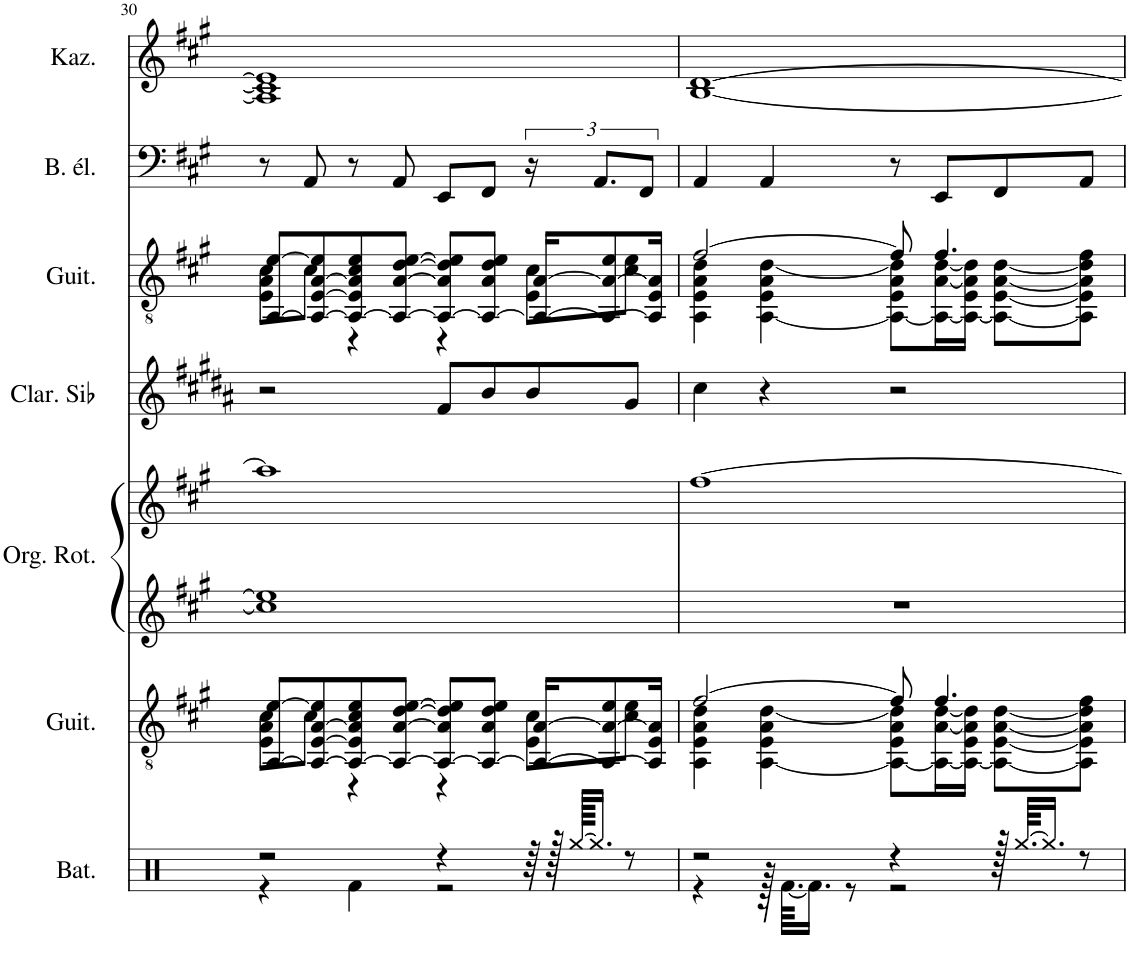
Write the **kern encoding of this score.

**kern	**kern	**kern	**kern	**kern	**kern	**kern	**kern
*part7	*part6	*part5	*part5	*part4	*part3	*part2	*part1
*staff8	*staff7	*staff6	*staff5	*staff4	*staff3	*staff2	*staff1
*I"Batterie, Drums	*I"Guitare acoustique, Acoustic Guitar (steel)	*I"Orgue rotatif, Rock Organ	*	*I"Clarinette en Sib	*I"Guitare classique, Acoustic Guitar (nylon)	*I"Basse électrique, Electric Bass (finger)	*I"Kazoo, Lead 6 (voice)
*I'Bat.	*I'Guit.	*I'Org. Rot.	*	*I'Clar. Sib	*I'Guit.	*I'B. él.	*I'Kaz.
!!LO:PB:g=z
*clefX	*clefGv2	*clefG2	*clefG2	*clefG2	*clefGv2	*clefF4	*clefG2
*	*	*	*	*Trd1c2	*	*Trd7c12	*
*k[]	*k[f#c#g#]	*k[f#c#g#]	*k[f#c#g#]	*k[f#c#g#d#a#]	*k[f#c#g#]	*k[f#c#g#]	*k[f#c#g#]
*M4/4	*M4/4	*M4/4	*M4/4	*M4/4	*M4/4	*M4/4	*M4/4
=30	=30	=30	=30	=30	=30	=30	=30
*^	*^	*	*	*	*^	*	*
2r	4r	[8AA/ [8e/L	8E\ 8A\ 8c#\L	1cc#] 1ee]	1aa]	2r	[8AA/ [8e/L	8E\ 8A\ 8c#\L	8r	1A] 1c#] 1e]
.	.	8AA/_ [8E/ [8A/ 8e/]	8c#\J	.	.	.	8AA/_ [8E/ [8A/ 8e/]	8c#\J	8AA/	.
.	4Rf\	8AA/_ 8E/] 8A/] 8c#/ 8e/	4r	.	.	.	8AA/_ 8E/] 8A/] 8c#/ 8e/	4r	8r	.
.	.	8AA/_ [8A/ [8d/ [8e/J	.	.	.	.	8AA/_ [8A/ [8d/ [8e/J	.	8AA/	.
4r	2r	8AA/_ 8A/] 8d/] 8e/]L	4r	.	.	8f#/L	8AA/_ 8A/] 8d/] 8e/]L	4r	8EE/L	.
.	.	8AA/_ 8A/ 8d/ 8e/J	.	.	.	8b/	8AA/_ 8A/ 8d/ 8e/J	.	8FF#/J	.
64r	.	16AA/_ [16A/KL	8E\ 8c#\L	.	.	8b/	16AA/_ [16A/KL	8E\ 8c#\L	24r	.
128r	.	.	.	.	.	.	.	.	.	.
[128Rgg/KKKLL	.	.	.	.	.	.	.	.	.	.
16.Rgg/JJ]	.	.	.	.	.	.	.	.	.	.
.	.	.	.	.	.	.	.	.	12.AA/L	.
.	.	8AA/_ 8A/_ 8e/	.	.	.	.	8AA/_ 8A/_ 8e/	.	.	.
8r	.	.	8c#\ 8e\J	.	.	8g#/J	.	8c#\ 8e\J	.	.
.	.	.	.	.	.	.	.	.	12FF#/J	.
.	.	16AA/] 16E/ 16A/]Jk	.	.	.	.	16AA/] 16E/ 16A/]Jk	.	.	.
=31	=31	=31	=31	=31	=31	=31	=31	=31	=31	=31
2r	4r	[2f#/	4AA\ 4E\ 4A\ 4d\	1r	[1ff#	4cc#\	[2f#/	4AA\ 4E\ 4A\ 4d\	4AA/	[1B [1d
.	128r	.	[4AA\ 4E\ 4A\ [4d\	.	.	4r	.	[4AA\ 4E\ 4A\ [4d\	4AA/	.
.	[64.Rf\KKLL	.	.	.	.	.	.	.	.	.
.	16.Rf\JJ]	.	.	.	.	.	.	.	.	.
.	8r	.	.	.	.	.	.	.	.	.
4r	2r	8f#/]	8AA\_ 8E\ 8A\ 8d\]L	.	.	2r	8f#/]	8AA\_ 8E\ 8A\ 8d\]L	8r	.
.	.	4.f#/	16AA\_ [16A\ [16d\L	.	.	.	4.f#/	16AA\_ [16A\ [16d\L	8EE/L	.
.	.	.	16AA\_ 16E\ 16A\] 16d\]JJ	.	.	.	.	16AA\_ 16E\ 16A\] 16d\]JJ	.	.
128r	.	.	8AA\_ [8E\ [8A\ [8d\L	.	.	.	.	8AA\_ [8E\ [8A\ [8d\L	8FF#/	.
[64.Rgg/KKLL	.	.	.	.	.	.	.	.	.	.
16.Rgg/JJ]	.	.	.	.	.	.	.	.	.	.
8r	.	.	8AA\] 8E\] 8A\] 8d\] 8f#\J	.	.	.	.	8AA\] 8E\] 8A\] 8d\] 8f#\J	8AA/J	.
*v	*v	*	*	*	*	*	*v	*v	*	*
*	*v	*v	*	*	*	*	*	*
=	=	=	=	=	=	=	=
*-	*-	*-	*-	*-	*-	*-	*-
